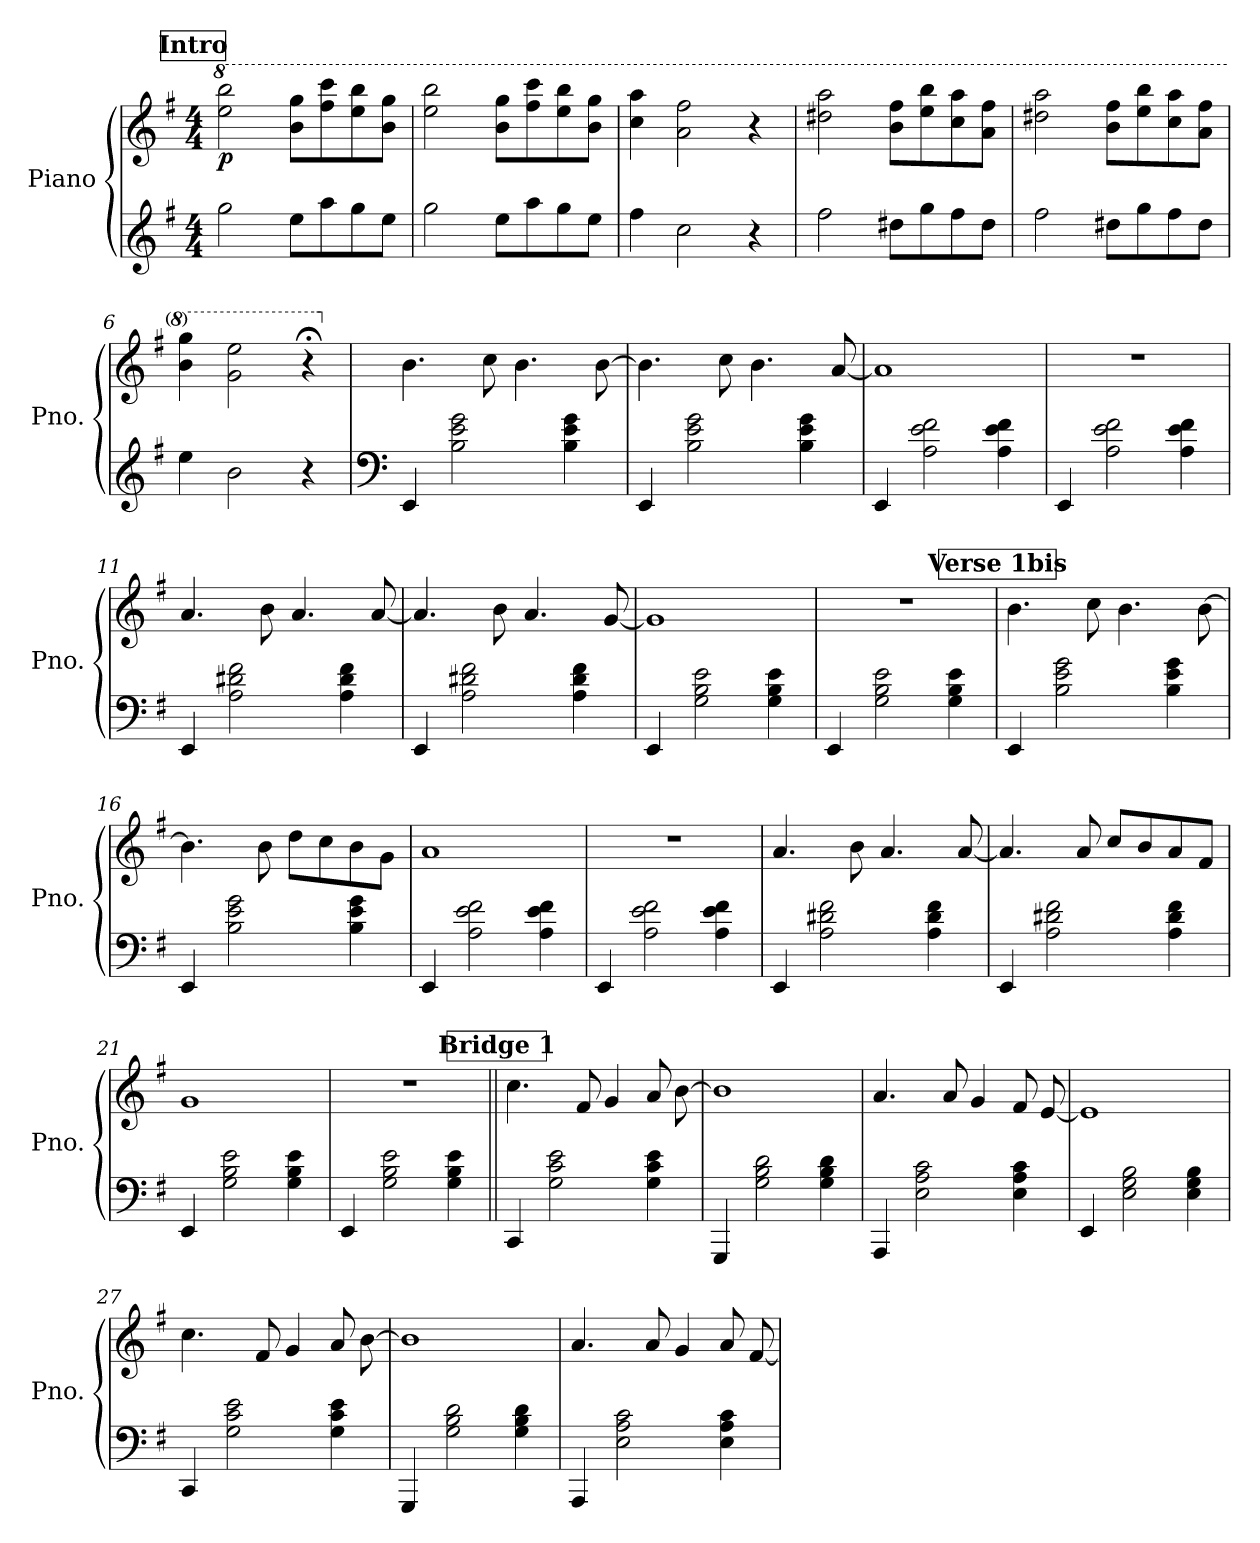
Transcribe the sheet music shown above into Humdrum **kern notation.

**kern	**kern	**dynam
*part1	*part1	*part1
*staff2	*staff1	*staff1/2
*I"Piano	*	*
*I'Pno.	*	*
*clefG2	*clefG2	*
*k[f#]	*k[f#]	*
*M4/4	*M4/4	*
*MM60	*MM60	*
*	*8va	*
!!LO:REH:place=s1:a:B:fs=14:t=Intro
=1	=1	=1
!	!	!LO:DY:b
2gg\	2eee\ 2bbb\	p
8ee\L	8bb\ 8ggg\L	.
8aa\	8fff#\ 8cccc\	.
8gg\	8eee\ 8bbb\	.
8ee\J	8bb\ 8ggg\J	.
=2	=2	=2
2gg\	2eee\ 2bbb\	.
8ee\L	8bb\ 8ggg\L	.
8aa\	8fff#\ 8cccc\	.
8gg\	8eee\ 8bbb\	.
8ee\J	8bb\ 8ggg\J	.
=3	=3	=3
4ff#\	4ccc\ 4aaa\	.
2cc\	2aa\ 2fff#\	.
4r	4r	.
=4	=4	=4
2ff#\	2ddd#X\ 2aaa\	.
8dd#X\L	8bb\ 8fff#\L	.
8gg\	8eee\ 8bbb\	.
8ff#\	8ccc\ 8aaa\	.
8dd#\J	8aa\ 8fff#\J	.
=5	=5	=5
2ff#\	2ddd#X\ 2aaa\	.
8dd#X\L	8bb\ 8fff#\L	.
8gg\	8eee\ 8bbb\	.
8ff#\	8ccc\ 8aaa\	.
8dd#\J	8aa\ 8fff#\J	.
=6	=6	=6
4ee\	4bb\ 4ggg\	.
2b\	2gg\ 2eee\	.
4r	4r;<	.
!!LO:LB:g=z
=7	=7	=7
!!LO:REH:place=s1:a:B:fs=14:t=Verse 1
*clefF4	*	*
*	*X8va	*
*	*MM105	*
4EE/	4.b\	.
2B\ 2e\ 2g\	.	.
.	8cc\	.
.	4.b\	.
4B\ 4e\ 4g\	.	.
.	[8b\	.
=8	=8	=8
4EE/	4.b\]	.
2B\ 2e\ 2g\	.	.
.	8cc\	.
.	4.b\	.
4B\ 4e\ 4g\	.	.
.	[8a/	.
=9	=9	=9
4EE/	1a]	.
2A\ 2e\ 2f#\	.	.
4A\ 4e\ 4f#\	.	.
=10	=10	=10
4EE/	1r	.
2A\ 2e\ 2f#\	.	.
4A\ 4e\ 4f#\	.	.
!!LO:LB:g=z
=11	=11	=11
4EE/	4.a/	.
2A\ 2d#X\ 2f#\	.	.
.	8b\	.
.	4.a/	.
4A\ 4d#\ 4f#\	.	.
.	[8a/	.
=12	=12	=12
4EE/	4.a/]	.
2A\ 2d#X\ 2f#\	.	.
.	8b\	.
.	4.a/	.
4A\ 4d#\ 4f#\	.	.
.	[8g/	.
=13	=13	=13
4EE/	1g]	.
2G\ 2B\ 2e\	.	.
4G\ 4B\ 4e\	.	.
=14	=14	=14
4EE/	1r	.
2G\ 2B\ 2e\	.	.
4G\ 4B\ 4e\	.	.
!!LO:LB:g=z
!!LO:REH:place=s1:a:B:fs=14:t=Verse 1bis
=15	=15	=15
4EE/	4.b\	.
2B\ 2e\ 2g\	.	.
.	8cc\	.
.	4.b\	.
4B\ 4e\ 4g\	.	.
.	[8b\	.
=16	=16	=16
4EE/	4.b\]	.
2B\ 2e\ 2g\	.	.
.	8b\	.
.	8dd\L	.
.	8cc\	.
4B\ 4e\ 4g\	8b\	.
.	8g\J	.
=17	=17	=17
4EE/	1a	.
2A\ 2e\ 2f#\	.	.
4A\ 4e\ 4f#\	.	.
=18	=18	=18
4EE/	1r	.
2A\ 2e\ 2f#\	.	.
4A\ 4e\ 4f#\	.	.
!!LO:LB:g=z
=19	=19	=19
4EE/	4.a/	.
2A\ 2d#X\ 2f#\	.	.
.	8b\	.
.	4.a/	.
4A\ 4d#\ 4f#\	.	.
.	[8a/	.
=20	=20	=20
4EE/	4.a/]	.
2A\ 2d#X\ 2f#\	.	.
.	8a/	.
.	8cc/L	.
.	8b/	.
4A\ 4d#\ 4f#\	8a/	.
.	8f#/J	.
=21	=21	=21
4EE/	1g	.
2G\ 2B\ 2e\	.	.
4G\ 4B\ 4e\	.	.
=22	=22	=22
4EE/	1r	.
2G\ 2B\ 2e\	.	.
4G\ 4B\ 4e\	.	.
!!LO:PB:g=z
!!LO:REH:place=s1:a:fs=14:t=Bridge 1
=23||	=23||	=23||
4CC/	4.cc\	.
2G\ 2c\ 2e\	.	.
.	8f#/	.
.	4g/	.
4G\ 4c\ 4e\	8a/	.
.	[8b\	.
=24	=24	=24
4GGG/	1b]	.
2G\ 2B\ 2d\	.	.
4G\ 4B\ 4d\	.	.
=25	=25	=25
4AAA/	4.a/	.
2E\ 2A\ 2c\	.	.
.	8a/	.
.	4g/	.
4E\ 4A\ 4c\	8f#/	.
.	[8e/	.
=26	=26	=26
4EE/	1e]	.
2E\ 2G\ 2B\	.	.
4E\ 4G\ 4B\	.	.
!!LO:LB:g=z
=27	=27	=27
4CC/	4.cc\	.
2G\ 2c\ 2e\	.	.
.	8f#/	.
.	4g/	.
4G\ 4c\ 4e\	8a/	.
.	[8b\	.
=28	=28	=28
4GGG/	1b]	.
2G\ 2B\ 2d\	.	.
4G\ 4B\ 4d\	.	.
=29	=29	=29
4AAA/	4.a/	.
2E\ 2A\ 2c\	.	.
.	8a/	.
.	4g/	.
4E\ 4A\ 4c\	8a/	.
.	[8f#/	.
=	=	=
*-	*-	*-
